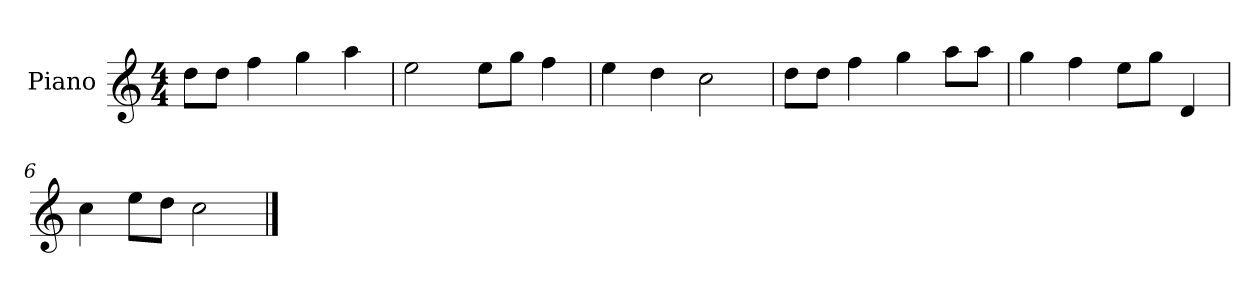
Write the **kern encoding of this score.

**kern
*part1
*staff1
*I"Piano
*I'P-no
*clefG2
*k[]
*M4/4
*MM90
=1
8dd\L
8dd\J
4ff\
4gg\
4aa\
=2
2ee\
8ee\L
8gg\J
4ff\
=3
4ee\
4dd\
2cc\
=4
8dd\L
8dd\J
4ff\
4gg\
8aa\L
8aa\J
=5
4gg\
4ff\
8ee\L
8gg\J
4d/
=6
4cc\
8ee\L
8dd\J
2cc\
==
*-
